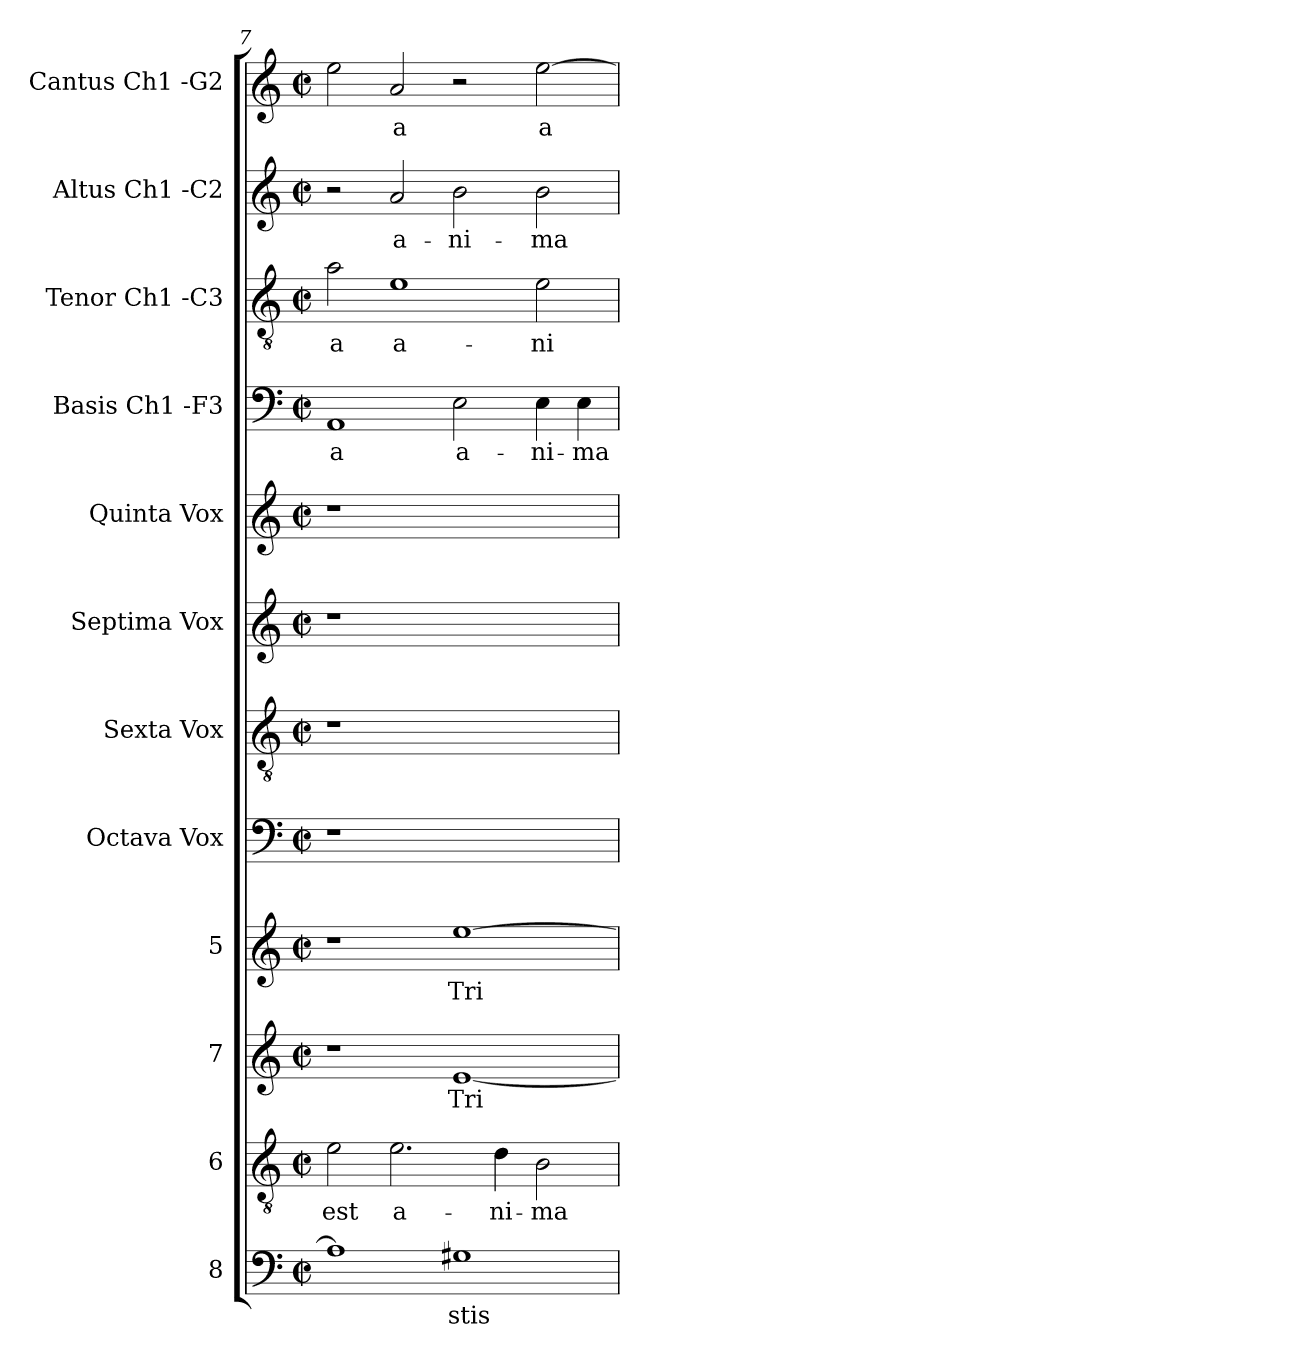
**kern	**text	**kern	**text	**kern	**text	**kern	**text	**kern	**kern	**kern	**kern	**kern	**text	**kern	**text	**kern	**text	**kern	**text
*part12	*part12	*part11	*part11	*part10	*part10	*part9	*part9	*part8	*part7	*part6	*part5	*part4	*part4	*part3	*part3	*part2	*part2	*part1	*part1
*staff12	*staff12	*staff11	*staff11	*staff10	*staff10	*staff9	*staff9	*staff8	*staff7	*staff6	*staff5	*staff4	*staff4	*staff3	*staff3	*staff2	*staff2	*staff1	*staff1
*I"8	*	*I"6	*	*I"7	*	*I"5	*	*I"Octava  Vox	*I"Sexta  Vox	*I"Septima  Vox	*I"Quinta  Vox	*I"Basis  Ch1 -F3	*	*I"Tenor  Ch1 -C3	*	*I"Altus  Ch1 -C2	*	*I"Cantus  Ch1 -G2	*
*	*	*	*	*	*	*	*	*	*	*	*	*I'B	*	*I'T	*	*I'A	*	*I'C	*
*clefF4	*	*clefGv2	*	*clefG2	*	*clefG2	*	*clefF4	*clefGv2	*clefG2	*clefG2	*clefF4	*	*clefGv2	*	*clefG2	*	*clefG2	*
*k[]	*	*k[]	*	*k[]	*	*k[]	*	*k[]	*k[]	*k[]	*k[]	*k[]	*	*k[]	*	*k[]	*	*k[]	*
*C:	*	*C:	*	*C:	*	*C:	*	*C:	*C:	*C:	*C:	*C:	*	*C:	*	*C:	*	*C:	*
*M2/2	*	*M2/2	*	*M2/2	*	*M2/2	*	*M2/2	*M2/2	*M2/2	*M2/2	*M2/2	*	*M2/2	*	*M2/2	*	*M2/2	*
*met(c|)	*	*met(c|)	*	*met(c|)	*	*met(c|)	*	*met(c|)	*met(c|)	*met(c|)	*met(c|)	*met(c|)	*	*met(c|)	*	*met(c|)	*	*met(c|)	*
=7	=7	=7	=7	=7	=7	=7	=7	=7	=7	=7	=7	=7	=7	=7	=7	=7	=7	=7	=7
!	!LO:LY:b:cj	!	!LO:LY:b:cj	!	!	!	!	!	!	!	!	!	!LO:LY:b:cj	!	!LO:LY:b:cj	!	!	!	!LO:LY:b:cj
1A]	--	2e\	est	1r	.	1r	.	1r	1r	1r	1r	1AA	-a	2a\	-a	2r	.	2ee\	--
!	!	!	!LO:LY:b:cj	!	!	!	!	!	!	!	!	!	!	!	!LO:LY:b:cj	!	!LO:LY:b:cj	!	!LO:LY:b:cj
.	.	2.e\	a-	.	.	.	.	.	.	.	.	.	.	1e	a-	2a/	a-	2a/	-a
!	!LO:LY:b:cj	!	!	!	!LO:LY:b:cj	!	!LO:LY:b:cj	!	!	!	!	!	!LO:LY:b:cj	!	!	!	!LO:LY:b:cj	!	!
1G#X	-stis	.	.	[<1e	Tri-	[>1ee	Tri-	1ryy	1ryy	1ryy	1ryy	2E\	a-	.	.	2b\	-ni-	2r	.
!	!	!	!LO:LY:b:cj	!	!	!	!	!	!	!	!	!	!	!	!	!	!	!	!
.	.	4d\	-ni-	.	.	.	.	.	.	.	.	.	.	.	.	.	.	.	.
!	!	!	!LO:LY:b:cj	!	!	!	!	!	!	!	!	!	!LO:LY:b:cj	!	!LO:LY:b:cj	!	!LO:LY:b:cj	!	!LO:LY:b:cj
.	.	2B\	-ma	.	.	.	.	.	.	.	.	4E\	-ni-	2e\	-ni-	2b\	-ma	[>2ee\	a-
!	!	!	!	!	!	!	!	!	!	!	!	!	!LO:LY:b:cj	!	!	!	!	!	!
.	.	.	.	.	.	.	.	.	.	.	.	4E\	-ma	.	.	.	.	.	.
=	=	=	=	=	=	=	=	=	=	=	=	=	=	=	=	=	=	=	=
*-	*-	*-	*-	*-	*-	*-	*-	*-	*-	*-	*-	*-	*-	*-	*-	*-	*-	*-	*-
